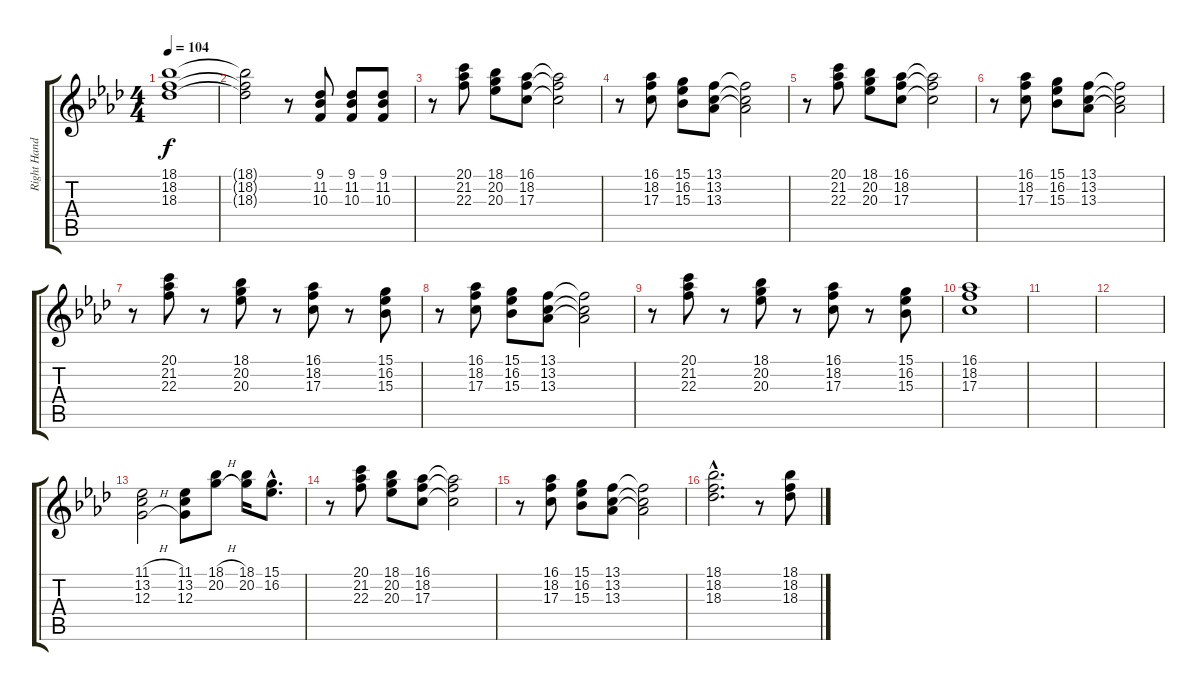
\track ("Right Hand" "Right Hand") {instrument electricpiano2}
\staff {score tabs}
\tuning (E4 B3 G3 D3 A2 E2) {hide}
\ts (4 4)
\tempo 104
\clef g2
\ks ab
(18.1 18.2 18.3).1{dy f} |
(18.1{t} 18.2{t} 18.3{t}).2 r.8 (9.1 11.2 10.3).8 (9.1 11.2 10.3).8 (9.1 11.2 10.3).8 |
r.8 (20.1 21.2 22.3).8 (18.1 20.2 20.3).8 (16.1 18.2 17.3).8 (16.1{t} 18.2{t} 17.3{t}).2 |
r.8 (16.1 18.2 17.3).8 (15.1 16.2 15.3).8 (13.1 13.2 13.3).8 (13.1{t} 13.2{t} 13.3{t}).2 |
r.8 (20.1 21.2 22.3).8 (18.1 20.2 20.3).8 (16.1 18.2 17.3).8 (16.1{t} 18.2{t} 17.3{t}).2 |
r.8 (16.1 18.2 17.3).8 (15.1 16.2 15.3).8 (13.1 13.2 13.3).8 (13.1{t} 13.2{t} 13.3{t}).2 |
r.8 (20.1 21.2 22.3).8 r.8 (18.1 20.2 20.3).8 r.8 (16.1 18.2 17.3).8 r.8 (15.1 16.2 15.3).8 |
r.8 (16.1 18.2 17.3).8 (15.1 16.2 15.3).8 (13.1 13.2 13.3).8 (13.1{t} 13.2{t} 13.3{t}).2 |
r.8 (20.1 21.2 22.3).8 r.8 (18.1 20.2 20.3).8 r.8 (16.1 18.2 17.3).8 r.8 (15.1 16.2 15.3).8 |
(16.1 18.2 17.3).1 |
|
|
(11.1{h} 13.2{h} 12.3{h}).2 (11.1 13.2 12.3).8 (18.1{h} 20.2{h}).8 (18.1 20.2).16 (15.1{hac} 16.2{hac}).8{d} |
r.8 (20.1 21.2 22.3).8 (18.1 20.2 20.3).8 (16.1 18.2 17.3).8 (16.1{t} 18.2{t} 17.3{t}).2 |
r.8 (16.1 18.2 17.3).8 (15.1 16.2 15.3).8 (13.1 13.2 13.3).8 (13.1{t} 13.2{t} 13.3{t}).2 |
(18.1{hac} 18.2{hac} 18.3{hac}).2{d} r.8 (18.1 18.2 18.3).8
